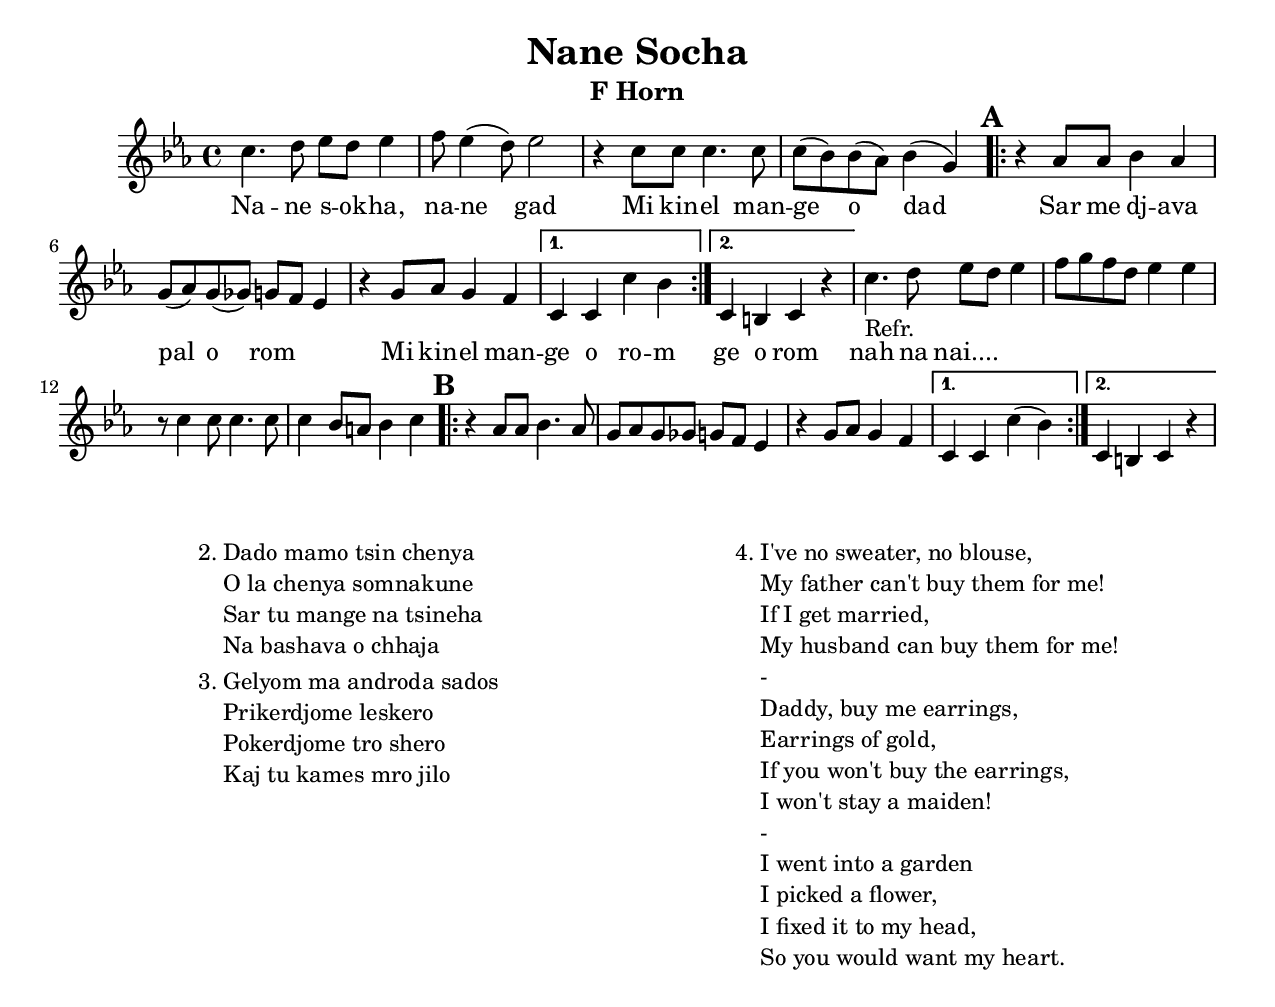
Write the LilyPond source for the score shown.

\version "2.18.0"
\include "english.ly"
\pointAndClickOff
\paper{
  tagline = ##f
  print-all-headers = ##t
  #(set-paper-size "letter")
}
date = #(strftime "%d-%m-%Y" (localtime (current-time)))

%\markup{ \italic{ " Updated " \date  }  }

%\markup{ Got something to say? }

%#################################### Melody ########################
melody = \relative c'' {
  \clef treble
  \key c \minor
  \time 4/4
  \set Score.markFormatter = #format-mark-box-alphabet

  %\partial 16*3 a16 d f   %lead in notes


  c4.  d8 ef d ef4|
  f8 ef4(d8) ef2|
  r4 c8 c c4. c8 |
  c8(bf)bf(af) bf4(g)

  \repeat volta 2{
  \mark \default
    r4 af8 af bf4  af|
    g8[(af)g(gf)] g [f] ef4
    r4 g8 af g4 f
  }


  \alternative {
    {c4  c c' bf| }  %rests temporary due to err on original
    {c,4 b c4 r| }
  }

  c'4. _"Refr." d8 ef d ef4
  f8 g f d ef4 ef
  r8 c4 c8 c4. c8|
  c4 bf8 a bf4 c

  \repeat volta 2{
  \mark \default
    r4 af8   af bf4. af8|
    g8 af g gf g f ef4|
    r4 g8 af g4 f
  }
  \alternative {
    {c4 c c'(bf) }
    {c,4 b c r }
  }

}
%################################# Lyrics #####################
\addlyrics{
  Na -- ne s -- ok -- ha, na -- ne gad
  Mi kin -- el man -- ge o dad

  Sar me dj -- ava pal o rom \skip2 \skip2
  Mi kin -- el man -- ge o ro -- m
  ge o rom

  nah na nai....
}
%{
  Nane Sokha                          (I have no skirt)  music and lyrics Evgenij Doga


Nane sokha, nane gad
Mi kinel mange o dad

Sar me djava pal o rom
Mi kinel mange o rom


Dado mamo tsin chenya
O la chenya somnakune

Sar tu mange na tsineha
Na bashava o chhaja


Gelyom ma androda sados
Prikerdjome leskero

Pokerdjome tro shero
Kaj tu kames mro jilo

I've no sweater, no blouse,
My father can't buy them for me!
If I get married,
My husband can buy them for me!

Daddy, buy me earrings,
Earrings of gold,
If you won't buy the earrings,
I won't stay a maiden!

I went into a garden,
I picked a flower,
I fixed it to my head,
So you would want my heart.

I've no sweater, no blouse,
My father can't buy them for me!
If I get married,
My husband can buy them for me!
%}
%################################# Chords #######################
harmonies = \chordmode {
  c1
  b2
  ef2
  af1
  ef2
  e2
  %first repeated
  f2
  g2:7
  c2:7
  af2:7
  ff2
  g2:7
  c2:7
  e2:dim
  c4
  g4
  c2
  %Refrain
  c1
  bf2:7
  ef2
  af1
  ef2
  ef2:6
  %last repeated
  f2:7
  g2:7
  c2:7
  a2:7 %flat 5
  f2:6
  g2:7
  c2
  e2:dim
  c4
  g4:7
  c
}

\score {
  <<
    \new ChordNames {
      \set chordChanges = ##f
    }
    \new Staff
    \melody
  >>
  \header{
    title= "Nane Socha"
    subtitle=""
    composer= ""
    instrument = "F Horn"
    arranger= ""
  }
  \layout{indent = 1.0\cm}
  \midi {
    \tempo 4 = 180

    % \midi { }
  }
}

% more verses:
\markup{}
\markup {
  \fill-line {
    \hspace #0.1 % distance from left margin
    \column {
      \line {
        "2."
        \column {
          "Dado mamo tsin chenya"
          "O la chenya somnakune"
          "Sar tu mange na tsineha"
          "Na bashava o chhaja"

        }
      }
      \hspace #0.2 % vertical distance between verses
      \line {
        "3."
        \column {
          "Gelyom ma androda sados"
          "Prikerdjome leskero"
          "Pokerdjome tro shero"
          "Kaj tu kames mro jilo"
        }
      }
    }
    \hspace #0.1  % horiz. distance between columns
    \column {
      \line {
        "4."
        \column {
          "I've no sweater, no blouse,"
          "My father can't buy them for me!"
          "If I get married,"
          "My husband can buy them for me!"
          "-"
          "Daddy, buy me earrings,"
          "Earrings of gold,"
          "If you won't buy the earrings,"
          "I won't stay a maiden!"
          "-"
          "I went into a garden"
          "I picked a flower,"
          "I fixed it to my head,"
          "So you would want my heart."
        }
      }
      \hspace #0.2 % distance between verses
      \line {
        ""
        \column {
          ""
        }
      }
    }
    \hspace #0.1 % distance to right margin
  }
}
%{
c4.  d8 ef4 d
    ef4 g8 g4(ef) ef2
    r8 c c c4. c8|
    c8(bf)bf(af) bf4(g)

    \repeat volta 2{
  \mark \default
      r4 af8 af bf4  a|
      g8[(af)g(gf)] g [f] ef4
      r4 g8 af g4 f
  }


  \alternative {
    {c4  c c' bf| }  %rests temporary due to err on original
    {c,4 b c4 r| }
  }

  c'4. _"Refr." d8 ef d ef4
  f8 g f d ef4 ef
  r8 c4 c8 c4. c8|
  c4 bf8 a bf4 c

  \repeat volta 2{
  \mark \default
    r4 af8   af bf4. af8|
    g8 af g gf g f ef4|
    r4 g8 af g4 f
  }
   \alternative {
     {c4 c c'(bf) }
     {c,4 b c r }
   }

%}
